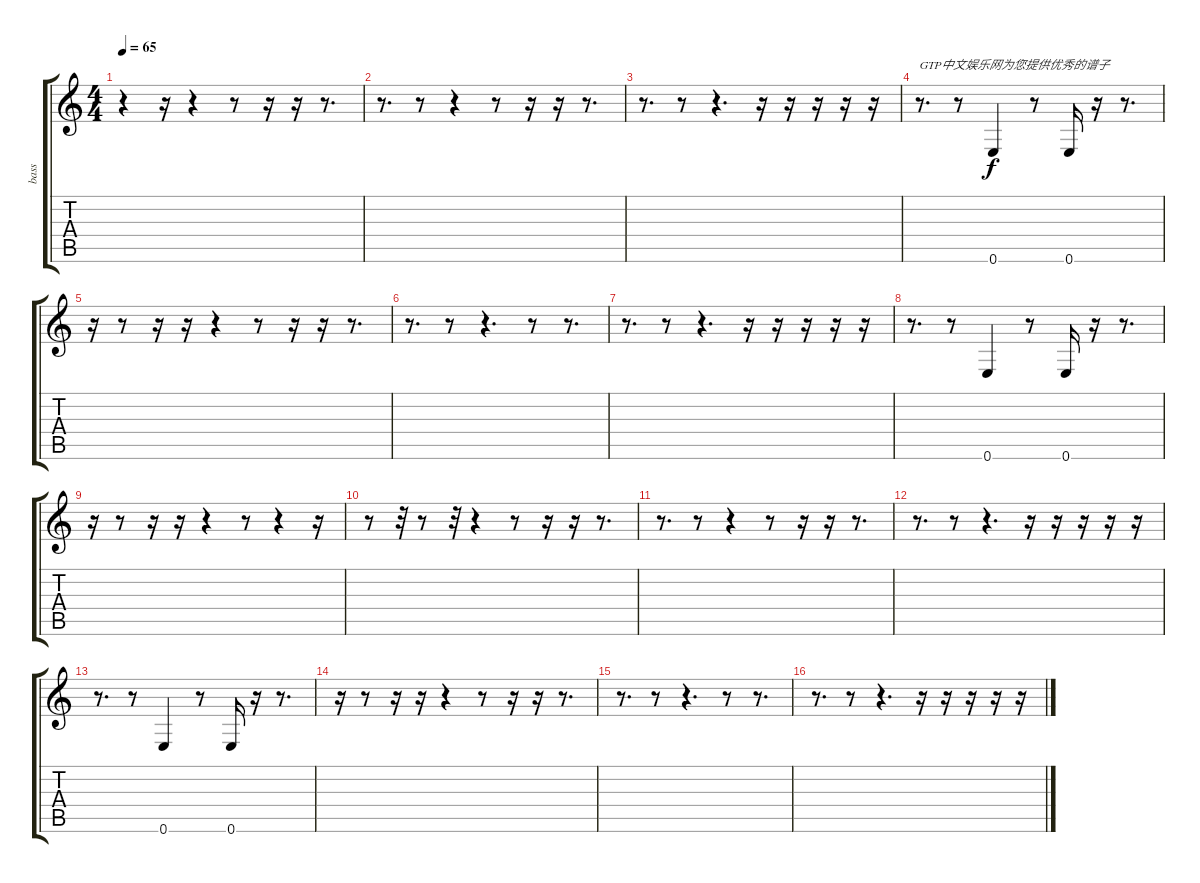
\track ("bass" "bass") {instrument electricbassfinger}
\staff {score tabs}
\tuning (E4 B3 G3 D3 A2 E2) {hide}
\ts (4 4)
\tempo 65
\clef g2
\ks c
r.4{dy f instrument electricbassfinger} r.16 r.4 r.8 r.16 r.16 r.8{d} |
r.8{d} r.8 r.4 r.8 r.16 r.16 r.8{d} |
r.8{d} r.8 r.4{d} r.16 r.16 r.16 r.16 r.16 |
r.8{d txt "GTP中文娱乐网为您提供优秀的谱子"} r.8 0.6.4 r.8 0.6.16 r.16 r.8{d} |
r.16 r.8 r.16 r.16 r.4 r.8 r.16 r.16 r.8{d} |
r.8{d} r.8 r.4{d} r.8 r.8{d} |
r.8{d} r.8 r.4{d} r.16 r.16 r.16 r.16 r.16 |
r.8{d} r.8 0.6.4 r.8 0.6.16 r.16 r.8{d} |
r.16 r.8 r.16 r.16 r.4 r.8 r.4 r.16 |
r.8 r.32 r.8 r.32 r.4 r.8 r.16 r.16 r.8{d} |
r.8{d} r.8 r.4 r.8 r.16 r.16 r.8{d} |
r.8{d} r.8 r.4{d} r.16 r.16 r.16 r.16 r.16 |
r.8{d} r.8 0.6.4 r.8 0.6.16 r.16 r.8{d} |
r.16 r.8 r.16 r.16 r.4 r.8 r.16 r.16 r.8{d} |
r.8{d} r.8 r.4{d} r.8 r.8{d} |
r.8{d} r.8 r.4{d} r.16 r.16 r.16 r.16 r.16
